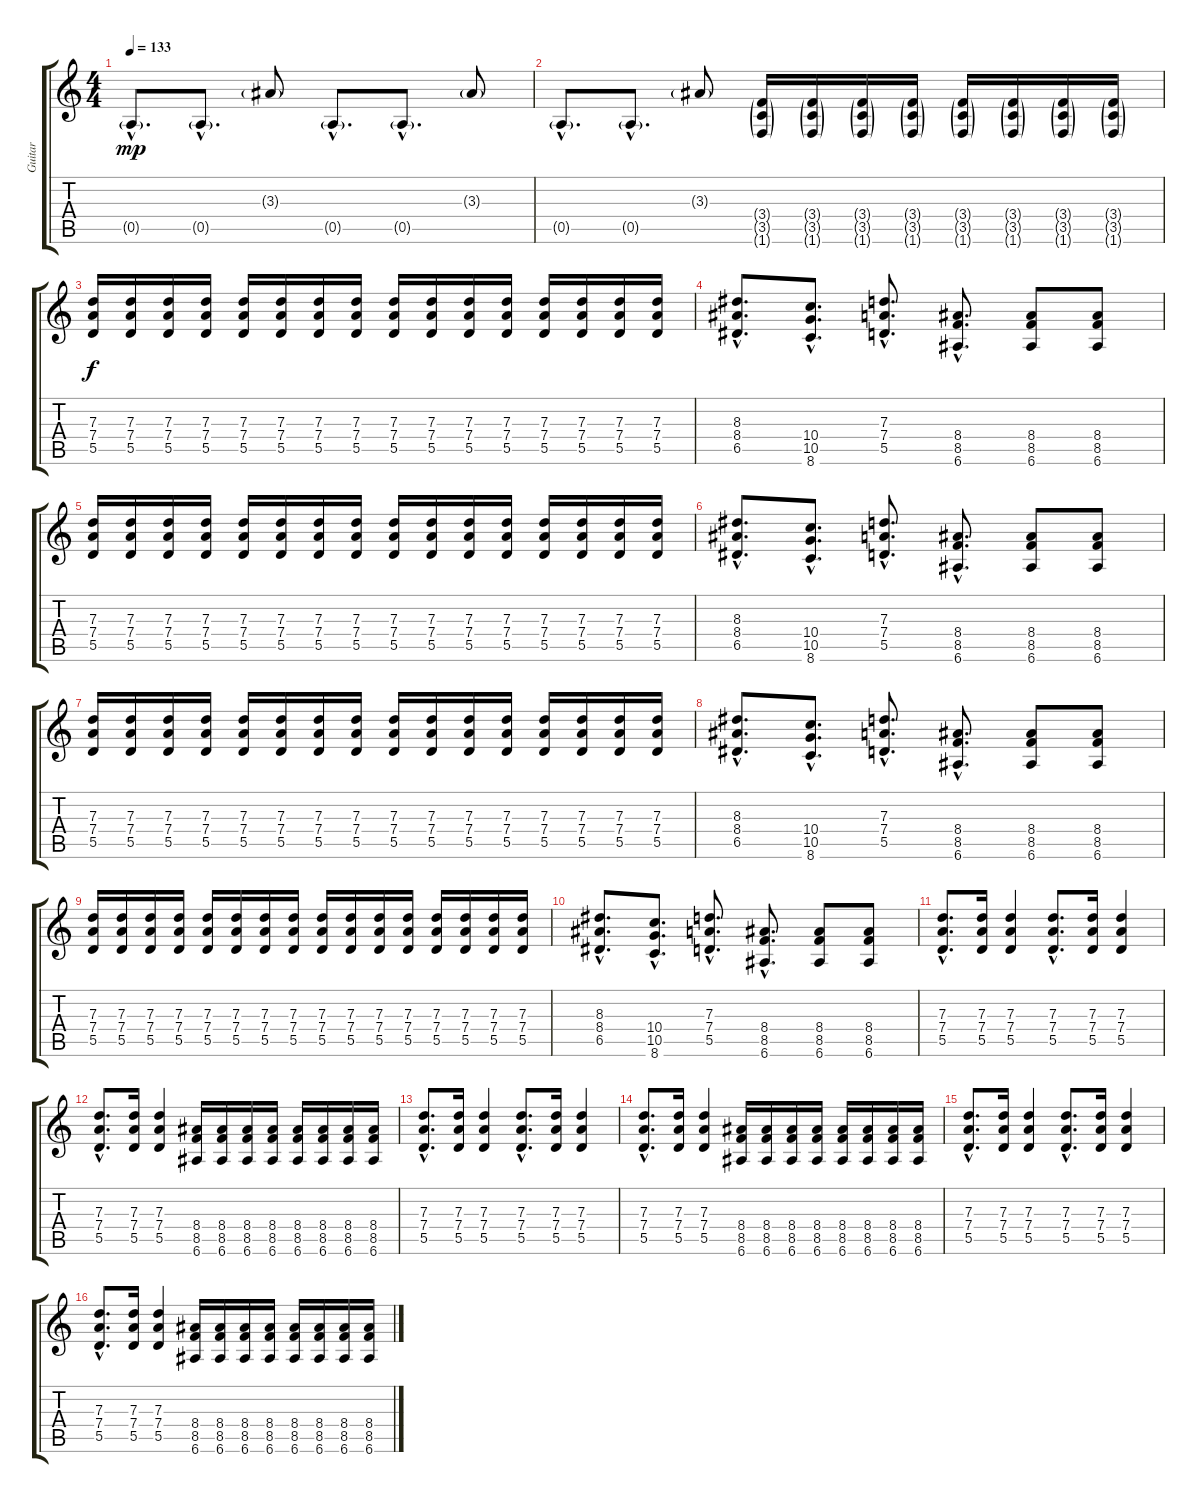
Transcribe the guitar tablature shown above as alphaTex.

\track ("Guitar" "Guitar") {instrument overdrivenguitar}
\staff {score tabs}
\tuning (E4 B3 G3 D3 A2 E2) {hide}
\ts (4 4)
\tempo 133
\clef g2
\ks c
0.5{g hac}.8{d dy mp} 0.5{g hac}.8{d} 3.3{g}.8 0.5{g hac}.8{d} 0.5{g hac}.8{d} 3.3{g}.8 |
0.5{g hac}.8{d} 0.5{g hac}.8{d} 3.3{g}.8 (3.4{g} 3.5{g} 1.6{g}).16 (3.4{g} 3.5{g} 1.6{g}).16 (3.4{g} 3.5{g} 1.6{g}).16 (3.4{g} 3.5{g} 1.6{g}).16 (3.4{g} 3.5{g} 1.6{g}).16 (3.4{g} 3.5{g} 1.6{g}).16 (3.4{g} 3.5{g} 1.6{g}).16 (3.4{g} 3.5{g} 1.6{g}).16 |
(7.3 7.4 5.5).16{dy f} (7.3 7.4 5.5).16 (7.3 7.4 5.5).16 (7.3 7.4 5.5).16 (7.3 7.4 5.5).16 (7.3 7.4 5.5).16 (7.3 7.4 5.5).16 (7.3 7.4 5.5).16 (7.3 7.4 5.5).16 (7.3 7.4 5.5).16 (7.3 7.4 5.5).16 (7.3 7.4 5.5).16 (7.3 7.4 5.5).16 (7.3 7.4 5.5).16 (7.3 7.4 5.5).16 (7.3 7.4 5.5).16 |
(8.3{hac} 8.4{hac} 6.5{hac}).8{d} (10.4{hac} 10.5{hac} 8.6{hac}).8{d} (7.3{hac} 7.4{hac} 5.5{hac}).8{d} (8.4{hac} 8.5{hac} 6.6{hac}).8{d} (8.4 8.5 6.6).8 (8.4 8.5 6.6).8 |
(7.3 7.4 5.5).16 (7.3 7.4 5.5).16 (7.3 7.4 5.5).16 (7.3 7.4 5.5).16 (7.3 7.4 5.5).16 (7.3 7.4 5.5).16 (7.3 7.4 5.5).16 (7.3 7.4 5.5).16 (7.3 7.4 5.5).16 (7.3 7.4 5.5).16 (7.3 7.4 5.5).16 (7.3 7.4 5.5).16 (7.3 7.4 5.5).16 (7.3 7.4 5.5).16 (7.3 7.4 5.5).16 (7.3 7.4 5.5).16 |
(8.3{hac} 8.4{hac} 6.5{hac}).8{d} (10.4{hac} 10.5{hac} 8.6{hac}).8{d} (7.3{hac} 7.4{hac} 5.5{hac}).8{d} (8.4{hac} 8.5{hac} 6.6{hac}).8{d} (8.4 8.5 6.6).8 (8.4 8.5 6.6).8 |
(7.3 7.4 5.5).16 (7.3 7.4 5.5).16 (7.3 7.4 5.5).16 (7.3 7.4 5.5).16 (7.3 7.4 5.5).16 (7.3 7.4 5.5).16 (7.3 7.4 5.5).16 (7.3 7.4 5.5).16 (7.3 7.4 5.5).16 (7.3 7.4 5.5).16 (7.3 7.4 5.5).16 (7.3 7.4 5.5).16 (7.3 7.4 5.5).16 (7.3 7.4 5.5).16 (7.3 7.4 5.5).16 (7.3 7.4 5.5).16 |
(8.3{hac} 8.4{hac} 6.5{hac}).8{d} (10.4{hac} 10.5{hac} 8.6{hac}).8{d} (7.3{hac} 7.4{hac} 5.5{hac}).8{d} (8.4{hac} 8.5{hac} 6.6{hac}).8{d} (8.4 8.5 6.6).8 (8.4 8.5 6.6).8 |
(7.3 7.4 5.5).16 (7.3 7.4 5.5).16 (7.3 7.4 5.5).16 (7.3 7.4 5.5).16 (7.3 7.4 5.5).16 (7.3 7.4 5.5).16 (7.3 7.4 5.5).16 (7.3 7.4 5.5).16 (7.3 7.4 5.5).16 (7.3 7.4 5.5).16 (7.3 7.4 5.5).16 (7.3 7.4 5.5).16 (7.3 7.4 5.5).16 (7.3 7.4 5.5).16 (7.3 7.4 5.5).16 (7.3 7.4 5.5).16 |
(8.3{hac} 8.4{hac} 6.5{hac}).8{d} (10.4{hac} 10.5{hac} 8.6{hac}).8{d} (7.3{hac} 7.4{hac} 5.5{hac}).8{d} (8.4{hac} 8.5{hac} 6.6{hac}).8{d} (8.4 8.5 6.6).8 (8.4 8.5 6.6).8 |
(7.3{hac} 7.4{hac} 5.5{hac}).8{d} (7.3 7.4 5.5).16 (7.3 7.4 5.5).4 (7.3{hac} 7.4{hac} 5.5{hac}).8{d} (7.3 7.4 5.5).16 (7.3 7.4 5.5).4 |
(7.3{hac} 7.4{hac} 5.5{hac}).8{d} (7.3 7.4 5.5).16 (7.3 7.4 5.5).4 (8.4 8.5 6.6).16 (8.4 8.5 6.6).16 (8.4 8.5 6.6).16 (8.4 8.5 6.6).16 (8.4 8.5 6.6).16 (8.4 8.5 6.6).16 (8.4 8.5 6.6).16 (8.4 8.5 6.6).16 |
(7.3{hac} 7.4{hac} 5.5{hac}).8{d} (7.3 7.4 5.5).16 (7.3 7.4 5.5).4 (7.3{hac} 7.4{hac} 5.5{hac}).8{d} (7.3 7.4 5.5).16 (7.3 7.4 5.5).4 |
(7.3{hac} 7.4{hac} 5.5{hac}).8{d} (7.3 7.4 5.5).16 (7.3 7.4 5.5).4 (8.4 8.5 6.6).16 (8.4 8.5 6.6).16 (8.4 8.5 6.6).16 (8.4 8.5 6.6).16 (8.4 8.5 6.6).16 (8.4 8.5 6.6).16 (8.4 8.5 6.6).16 (8.4 8.5 6.6).16 |
(7.3{hac} 7.4{hac} 5.5{hac}).8{d} (7.3 7.4 5.5).16 (7.3 7.4 5.5).4 (7.3{hac} 7.4{hac} 5.5{hac}).8{d} (7.3 7.4 5.5).16 (7.3 7.4 5.5).4 |
(7.3{hac} 7.4{hac} 5.5{hac}).8{d} (7.3 7.4 5.5).16 (7.3 7.4 5.5).4 (8.4 8.5 6.6).16 (8.4 8.5 6.6).16 (8.4 8.5 6.6).16 (8.4 8.5 6.6).16 (8.4 8.5 6.6).16 (8.4 8.5 6.6).16 (8.4 8.5 6.6).16 (8.4 8.5 6.6).16
